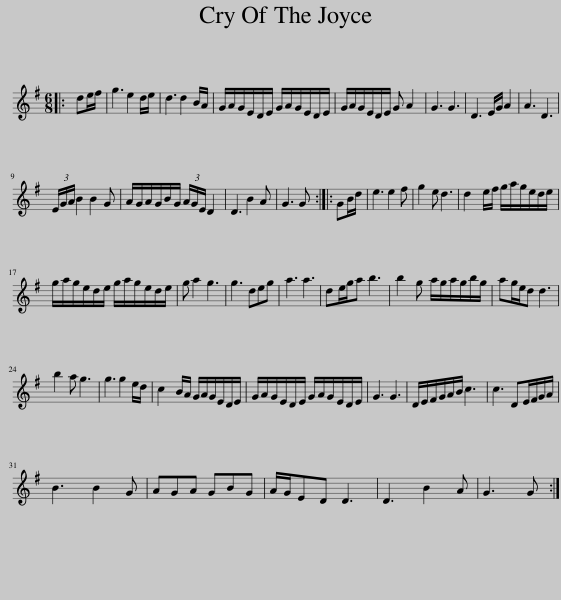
X:1
L:1/8
M:6/8
I:linebreak $
K:G
V:1 treble
V:1
|: de/f/ | g3 e2 d/e/ | d3 d2 B/A/ | G/A/G/E/D/E/ G/A/G/E/D/E/ | G/A/G/E/D/E/ G A2 | %5
 G3 G3 | D3 E/G/ A2 | A3 D3 |$ (3E/G/A/ B2 B2 G | A/G/A/G/B/G/ (3A/G/E/ D2 | %10
 D3 B2 A | G3 G :: GB/d/ | e3 e2 f | g2 e d3 | %15
 d2 e/f/ g/a/g/e/d/e/ |$ g/a/g/e/d/e/ g/a/g/e/d/e/ | g a2 g3 | g3 deg | a3 a3 | %20
 de/g/a b3 | b2 g a/g/a/g/b/g/ | ag/e/d d3 |$ b2 a g3 | g3 g2 e/d/ | %25
 c2 B/A/ G/A/G/E/D/E/ | G/A/G/E/D/E/ G/A/G/E/D/E/ | G3 G3 | D/E/F/G/A/B/ c3 | c3 DE/F/G/A/ |$ %30
 B3 B2 G | AGA GBG | A/G/ED D3 | D3 B2 A | G3 G :| %35
